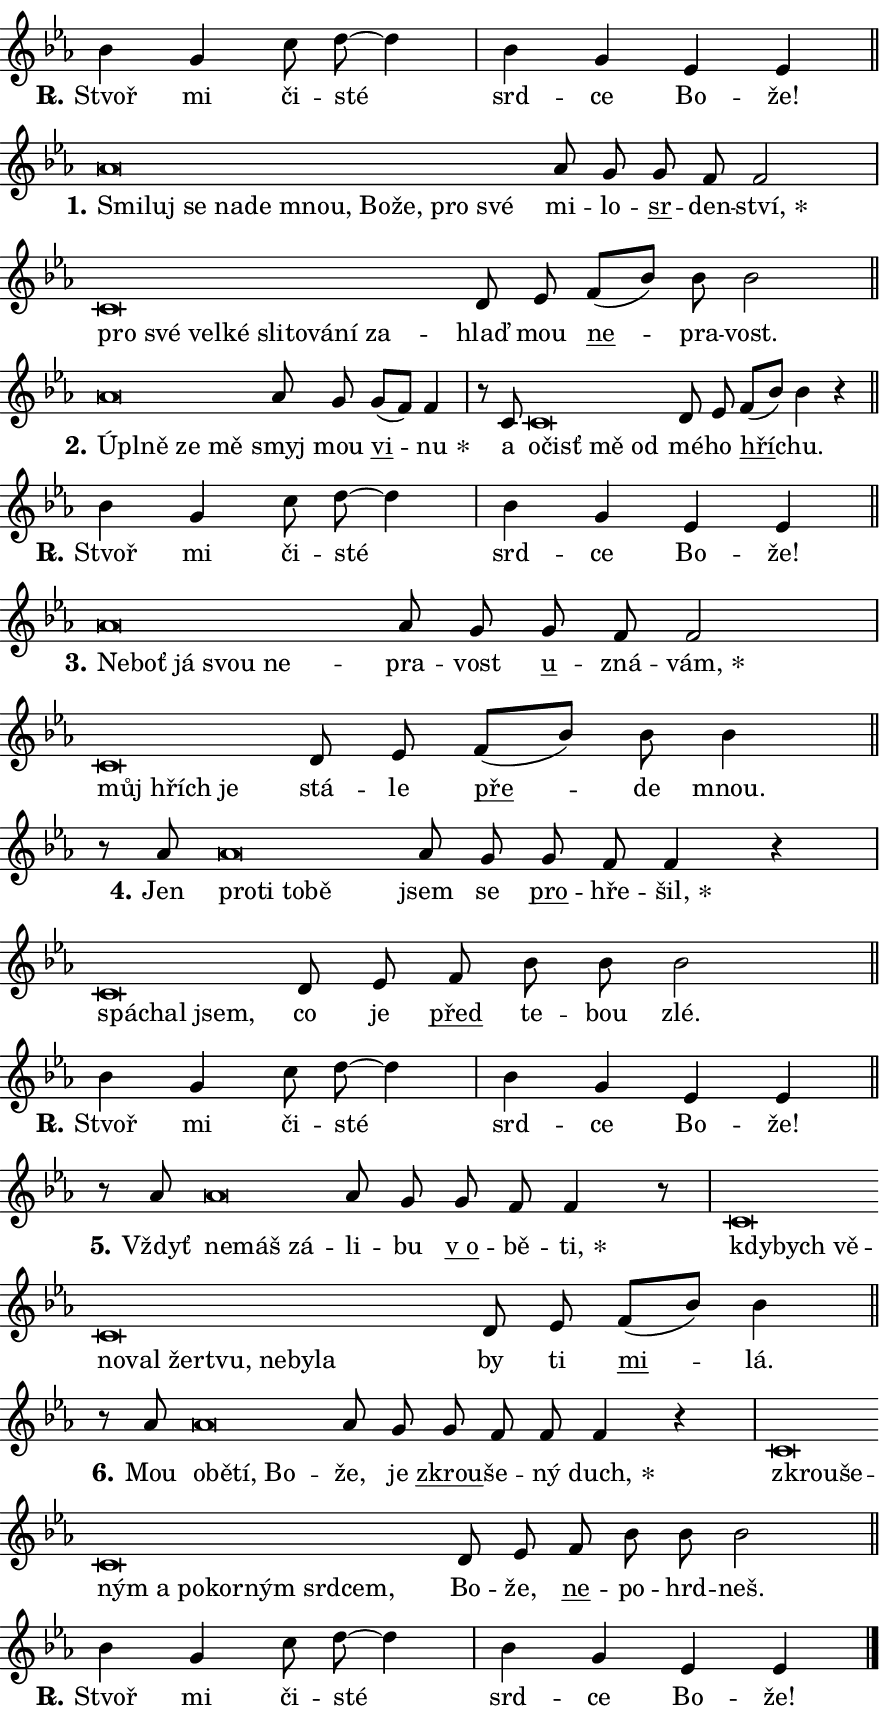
\version "2.24.0"
\header { tagline = "" }
\paper {
  indent = 0\cm
  top-margin = 0\cm
  right-margin = 0.13\cm % to fit lyric hyphens
  bottom-margin = 0\cm
  left-margin = 0\cm
  paper-width = 15\cm
  page-breaking = #ly:one-page-breaking
  system-system-spacing.basic-distance = #11
  score-system-spacing.basic-distance = #11
  ragged-last = ##f
}


%% Author: Thomas Morley
%% https://lists.gnu.org/archive/html/lilypond-user/2020-05/msg00002.html
#(define (line-position grob)
"Returns position of @var[grob} in current system:
   @code{'start}, if at first time-step
   @code{'end}, if at last time-step
   @code{'middle} otherwise
"
  (let* ((col (ly:item-get-column grob))
         (ln (ly:grob-object col 'left-neighbor))
         (rn (ly:grob-object col 'right-neighbor))
         (col-to-check-left (if (ly:grob? ln) ln col))
         (col-to-check-right (if (ly:grob? rn) rn col))
         (break-dir-left
           (and
             (ly:grob-property col-to-check-left 'non-musical #f)
             (ly:item-break-dir col-to-check-left)))
         (break-dir-right
           (and
             (ly:grob-property col-to-check-right 'non-musical #f)
             (ly:item-break-dir col-to-check-right))))
        (cond ((eqv? 1 break-dir-left) 'start)
              ((eqv? -1 break-dir-right) 'end)
              (else 'middle))))

#(define (tranparent-at-line-position vctor)
  (lambda (grob)
  "Relying on @code{line-position} select the relevant enry from @var{vctor}.
Used to determine transparency,"
    (case (line-position grob)
      ((end) (not (vector-ref vctor 0)))
      ((middle) (not (vector-ref vctor 1)))
      ((start) (not (vector-ref vctor 2))))))

noteHeadBreakVisibility =
#(define-music-function (break-visibility)(vector?)
"Makes @code{NoteHead}s transparent relying on @var{break-visibility}"
#{
  \override NoteHead.transparent =
    #(tranparent-at-line-position break-visibility)
#})

#(define delete-ledgers-for-transparent-note-heads
  (lambda (grob)
    "Reads whether a @code{NoteHead} is transparent.
If so this @code{NoteHead} is removed from @code{'note-heads} from
@var{grob}, which is supposed to be @code{LedgerLineSpanner}.
As a result ledgers are not printed for this @code{NoteHead}"
    (let* ((nhds-array (ly:grob-object grob 'note-heads))
           (nhds-list
             (if (ly:grob-array? nhds-array)
                 (ly:grob-array->list nhds-array)
                 '()))
           ;; Relies on the transparent-property being done before
           ;; Staff.LedgerLineSpanner.after-line-breaking is executed.
           ;; This is fragile ...
           (to-keep
             (remove
               (lambda (nhd)
                 (ly:grob-property nhd 'transparent #f))
               nhds-list)))
      ;; TODO find a better method to iterate over grob-arrays, similiar
      ;; to filter/remove etc for lists
      ;; For now rebuilt from scratch
      (set! (ly:grob-object grob 'note-heads)  '())
      (for-each
        (lambda (nhd)
          (ly:pointer-group-interface::add-grob grob 'note-heads nhd))
        to-keep))))

squashNotes = {
  \override NoteHead.X-extent = #'(-0.2 . 0.2)
  \override NoteHead.Y-extent = #'(-0.75 . 0)
  \override NoteHead.stencil =
    #(lambda (grob)
       (let ((pos (ly:grob-property grob 'staff-position)))
         (begin
           (if (< pos -7) (display "ERROR: Lower brevis then expected\n") (display ""))
           (if (<= pos -6) ly:text-interface::print ly:note-head::print))))
}
unSquashNotes = {
  \revert NoteHead.X-extent
  \revert NoteHead.Y-extent
  \revert NoteHead.stencil
}

hideNotes = \noteHeadBreakVisibility #begin-of-line-visible
unHideNotes = \noteHeadBreakVisibility #all-visible

% work-around for resetting accidentals
% https://lilypond.org/doc/v2.23/Documentation/notation/displaying-rhythms#unmetered-music
cadenzaMeasure = {
  \cadenzaOff
  \partial 1024 s1024
  \cadenzaOn
}

#(define-markup-command (accent layout props text) (markup?)
  "Underline accented syllable"
  (interpret-markup layout props
    #{\markup \override #'(offset . 4.3) \underline { #text }#}))

responsum = \markup \concat {
  "R" \hspace #-1.05 \path #0.1 #'((moveto 0 0.07) (lineto 0.9 0.8)) \hspace #0.05 "."
}

spaceSize = #0.6828661417322834 % exact space size for TeX Gyre Schola

\layout {
  \context {
    \Staff
    \remove "Time_signature_engraver"
    \override LedgerLineSpanner.after-line-breaking = #delete-ledgers-for-transparent-note-heads
  }
  \context {
    \Lyrics {
      \override LyricSpace.minimum-distance = \spaceSize
      \override LyricText.font-name = #"TeX Gyre Schola"
      \override LyricText.font-size = 1
      \override StanzaNumber.font-name = #"TeX Gyre Schola Bold"
      \override StanzaNumber.font-size = 1
    }
  }
  \context {
    \Score 
    \override NoteHead.text =
      #(lambda (grob) 
        (let ((pos (ly:grob-property grob 'staff-position)))
          #{\markup {
            \combine
              \halign #-0.55 \raise #(if (= pos -6) 0 0.5) \override #'(thickness . 2) \draw-line #'(3.2 . 0)
              \musicglyph "noteheads.sM1"
          }#}))
  }
}

% magnetic-lyrics.ily
%
%   written by
%     Jean Abou Samra <jean@abou-samra.fr>
%     Werner Lemberg <wl@gnu.org>
%
%   adapted by
%     Jiri Hon <jiri.hon@gmail.com>
%
% Version 2022-Apr-15

% https://www.mail-archive.com/lilypond-user@gnu.org/msg149350.html

#(define (Left_hyphen_pointer_engraver context)
   "Collect syllable-hyphen-syllable occurrences in lyrics and store
them in properties.  This engraver only looks to the left.  For
example, if the lyrics input is @code{foo -- bar}, it does the
following.

@itemize @bullet
@item
Set the @code{text} property of the @code{LyricHyphen} grob between
@q{foo} and @q{bar} to @code{foo}.

@item
Set the @code{left-hyphen} property of the @code{LyricText} grob with
text @q{foo} to the @code{LyricHyphen} grob between @q{foo} and
@q{bar}.
@end itemize

Use this auxiliary engraver in combination with the
@code{lyric-@/text::@/apply-@/magnetic-@/offset!} hook."
   (let ((hyphen #f)
         (text #f))
     (make-engraver
      (acknowledgers
       ((lyric-syllable-interface engraver grob source-engraver)
        (set! text grob)))
      (end-acknowledgers
       ((lyric-hyphen-interface engraver grob source-engraver)
        ;(when (not (grob::has-interface grob 'lyric-space-interface))
          (set! hyphen grob)));)
      ((stop-translation-timestep engraver)
       (when (and text hyphen)
         (ly:grob-set-object! text 'left-hyphen hyphen))
       (set! text #f)
       (set! hyphen #f)))))

#(define (lyric-text::apply-magnetic-offset! grob)
   "If the space between two syllables is less than the value in
property @code{LyricText@/.details@/.squash-threshold}, move the right
syllable to the left so that it gets concatenated with the left
syllable.

Use this function as a hook for
@code{LyricText@/.after-@/line-@/breaking} if the
@code{Left_@/hyphen_@/pointer_@/engraver} is active."
   (let ((hyphen (ly:grob-object grob 'left-hyphen #f)))
     (when hyphen
       (let ((left-text (ly:spanner-bound hyphen LEFT)))
         (when (grob::has-interface left-text 'lyric-syllable-interface)
           (let* ((common (ly:grob-common-refpoint grob left-text X))
                  (this-x-ext (ly:grob-extent grob common X))
                  (left-x-ext
                   (begin
                     ;; Trigger magnetism for left-text.
                     (ly:grob-property left-text 'after-line-breaking)
                     (ly:grob-extent left-text common X)))
                  ;; `delta` is the gap width between two syllables.
                  (delta (- (interval-start this-x-ext)
                            (interval-end left-x-ext)))
                  (details (ly:grob-property grob 'details))
                  (threshold (assoc-get 'squash-threshold details 0.2)))
             (when (< delta threshold)
               (let* (;; We have to manipulate the input text so that
                      ;; ligatures crossing syllable boundaries are not
                      ;; disabled.  For languages based on the Latin
                      ;; script this is essentially a beautification.
                      ;; However, for non-Western scripts it can be a
                      ;; necessity.
                      (lt (ly:grob-property left-text 'text))
                      (rt (ly:grob-property grob 'text))
                      (is-space (grob::has-interface hyphen 'lyric-space-interface))
                      (space (if is-space " " ""))
                      (extra-delta (if is-space spaceSize 0))
                      ;; Append new syllable.
                      (ltrt-space (if (and (string? lt) (string? rt))
                                (string-append lt space rt)
                                (make-concat-markup (list lt space rt))))
                      ;; Right-align `ltrt` to the right side.
                      (ltrt-space-markup (grob-interpret-markup
                               grob
                               (make-translate-markup
                                (cons (interval-length this-x-ext) 0)
                                (make-right-align-markup ltrt-space)))))
                 (begin
                   ;; Don't print `left-text`.
                   (ly:grob-set-property! left-text 'stencil #f)
                   ;; Set text and stencil (which holds all collected
                   ;; syllables so far) and shift it to the left.
                   (ly:grob-set-property! grob 'text ltrt-space)
                   (ly:grob-set-property! grob 'stencil ltrt-space-markup)
                   (ly:grob-translate-axis! grob (- (- delta extra-delta)) X))))))))))


#(define (lyric-hyphen::displace-bounds-first grob)
   ;; Make very sure this callback isn't triggered too early.
   (let ((left (ly:spanner-bound grob LEFT))
         (right (ly:spanner-bound grob RIGHT)))
     (ly:grob-property left 'after-line-breaking)
     (ly:grob-property right 'after-line-breaking)
     (ly:lyric-hyphen::print grob)))

squashThreshold = #0.4

\layout {
  \context {
    \Lyrics
    \consists #Left_hyphen_pointer_engraver
    \override LyricText.after-line-breaking =
      #lyric-text::apply-magnetic-offset!
    \override LyricHyphen.stencil = #lyric-hyphen::displace-bounds-first
    \override LyricText.details.squash-threshold = \squashThreshold
    \override LyricHyphen.minimum-distance = 0
    \override LyricHyphen.minimum-length = \squashThreshold
  }
}

squashText = \override LyricText.details.squash-threshold = 9999
unSquashText = \override LyricText.details.squash-threshold = \squashThreshold

leftText = \override LyricText.self-alignment-X = #LEFT
unLeftText = \revert LyricText.self-alignment-X

starOffset = #(lambda (grob) 
                (let ((x_offset (ly:self-alignment-interface::aligned-on-x-parent grob)))
                  (if (= x_offset 0) 0 (+ x_offset 1.2))))

star = #(define-music-function (syllable)(string?)
"Append star separator at the end of a syllable"
#{
  \once \override LyricText.X-offset = #starOffset
  \lyricmode { \markup {
    #syllable
    \override #'((font-name . "TeX Gyre Schola Bold")) \hspace #0.2 \lower #0.65 \larger "*"
  } }
#})

starAccent = #(define-music-function (syllable)(string?)
"Append star separator at the end of a syllable and make accent"
#{
  \once \override LyricText.X-offset = #starOffset
  \lyricmode { \markup {
    \accent #syllable
    \override #'((font-name . "TeX Gyre Schola Bold")) \hspace #0.2 \lower #0.65 \larger "*"
  } }
#})

breath = #(define-music-function (syllable)(string?)
"Append breathing indicator at the end of a syllable"
#{
  \lyricmode { \markup { #syllable "+" } }
#})

optionalBreath = #(define-music-function (syllable)(string?)
"Append optional breathing indicator at the end of a syllable"
#{
  \lyricmode { \markup { #syllable "(+)" } }
#})


\score {
    <<
        \new Voice = "melody" { \cadenzaOn \key es \major \relative { bes'4 g c8 d8~ d4 \cadenzaMeasure \bar "|" bes4 g \bar "" es es \cadenzaMeasure \bar "||" \break } }
        \new Lyrics \lyricsto "melody" { \lyricmode { \set stanza = \responsum
Stvoř mi či -- sté srd -- ce Bo -- že! } }
    >>
    \layout {}
}

\score {
    <<
        \new Voice = "melody" { \cadenzaOn \key es \major \relative { \squashNotes as'\breve*1/16 \hideNotes \breve*1/16 \bar "" \breve*1/16 \bar "" \breve*1/16 \bar "" \breve*1/16 \bar "" \breve*1/16 \bar "" \breve*1/16 \bar "" \breve*1/16 \bar "" \breve*1/16 \breve*1/16 \bar "" \unHideNotes \unSquashNotes as8 g \bar "" g f f2 \cadenzaMeasure \bar "|" \squashNotes c\breve*1/16 \hideNotes \breve*1/16 \bar "" \breve*1/16 \bar "" \breve*1/16 \bar "" \breve*1/16 \bar "" \breve*1/16 \bar "" \breve*1/16 \bar "" \breve*1/16 \breve*1/16 \bar "" \unHideNotes \unSquashNotes d8 es \bar "" f[( bes)] bes bes2 \cadenzaMeasure \bar "||" \break } }
        \new Lyrics \lyricsto "melody" { \lyricmode { \set stanza = "1."
\leftText Smi -- \squashText luj se na -- de mnou, Bo -- že, pro své \unLeftText \unSquashText mi -- lo -- \markup \accent sr -- den -- \star ství, \leftText pro \squashText své vel -- ké sli -- to -- vá -- ní za -- \unLeftText \unSquashText hlaď mou \markup \accent ne -- pra -- vost. } }
    >>
    \layout {}
}

\score {
    <<
        \new Voice = "melody" { \cadenzaOn \key es \major \relative { \squashNotes as'\breve*1/16 \hideNotes \breve*1/16 \bar "" \breve*1/16 \breve*1/16 \bar "" \unHideNotes \unSquashNotes as8 g \bar "" g[( f)] f4 \cadenzaMeasure \bar "|" r8 c \squashNotes c\breve*1/16 \hideNotes \breve*1/16 \bar "" \breve*1/16 \breve*1/16 \bar "" \unHideNotes \unSquashNotes d8 es \bar "" f[( bes)] bes4 r \cadenzaMeasure \bar "||" \break } }
        \new Lyrics \lyricsto "melody" { \lyricmode { \set stanza = "2."
\leftText Úpl -- \squashText ně ze mě \unLeftText \unSquashText smyj mou \markup \accent vi -- \star nu a \leftText o -- \squashText čisť mě od \unLeftText \unSquashText mé -- ho \markup \accent hří -- chu. } }
    >>
    \layout {}
}

\score {
    <<
        \new Voice = "melody" { \cadenzaOn \key es \major \relative { bes'4 g c8 d8~ d4 \cadenzaMeasure \bar "|" bes4 g \bar "" es es \cadenzaMeasure \bar "||" \break } }
        \new Lyrics \lyricsto "melody" { \lyricmode { \set stanza = \responsum
Stvoř mi či -- sté srd -- ce Bo -- že! } }
    >>
    \layout {}
}

\score {
    <<
        \new Voice = "melody" { \cadenzaOn \key es \major \relative { \squashNotes as'\breve*1/16 \hideNotes \breve*1/16 \bar "" \breve*1/16 \bar "" \breve*1/16 \breve*1/16 \bar "" \unHideNotes \unSquashNotes as8 g \bar "" g f f2 \cadenzaMeasure \bar "|" \squashNotes c\breve*1/16 \hideNotes \breve*1/16 \breve*1/16 \bar "" \unHideNotes \unSquashNotes d8 es \bar "" f[( bes)] bes bes4 \cadenzaMeasure \bar "||" \break } }
        \new Lyrics \lyricsto "melody" { \lyricmode { \set stanza = "3."
\leftText Ne -- \squashText boť já svou ne -- \unLeftText \unSquashText pra -- vost \markup \accent u -- zná -- \star vám, \leftText můj \squashText hřích je \unLeftText \unSquashText stá -- le \markup \accent pře -- de mnou. } }
    >>
    \layout {}
}

\score {
    <<
        \new Voice = "melody" { \cadenzaOn \key es \major \relative { r8 as' \squashNotes as\breve*1/16 \hideNotes \breve*1/16 \bar "" \breve*1/16 \breve*1/16 \bar "" \unHideNotes \unSquashNotes as8 g \bar "" g f f4 r \cadenzaMeasure \bar "|" \squashNotes c\breve*1/16 \hideNotes \breve*1/16 \breve*1/16 \bar "" \unHideNotes \unSquashNotes d8 es \bar "" f bes bes bes2 \cadenzaMeasure \bar "||" \break } }
        \new Lyrics \lyricsto "melody" { \lyricmode { \set stanza = "4."
Jen \leftText pro -- \squashText ti to -- bě \unLeftText \unSquashText jsem se \markup \accent pro -- hře -- \star šil, \leftText spá -- \squashText chal jsem, \unLeftText \unSquashText co je \markup \accent před te -- bou zlé. } }
    >>
    \layout {}
}

\score {
    <<
        \new Voice = "melody" { \cadenzaOn \key es \major \relative { bes'4 g c8 d8~ d4 \cadenzaMeasure \bar "|" bes4 g \bar "" es es \cadenzaMeasure \bar "||" \break } }
        \new Lyrics \lyricsto "melody" { \lyricmode { \set stanza = \responsum
Stvoř mi či -- sté srd -- ce Bo -- že! } }
    >>
    \layout {}
}

\score {
    <<
        \new Voice = "melody" { \cadenzaOn \key es \major \relative { r8 as' \squashNotes as\breve*1/16 \hideNotes \breve*1/16 \breve*1/16 \bar "" \unHideNotes \unSquashNotes as8 g \bar "" g f f4 r8 \cadenzaMeasure \bar "|" \squashNotes c\breve*1/16 \hideNotes \breve*1/16 \bar "" \breve*1/16 \bar "" \breve*1/16 \bar "" \breve*1/16 \bar "" \breve*1/16 \bar "" \breve*1/16 \bar "" \breve*1/16 \bar "" \breve*1/16 \breve*1/16 \bar "" \unHideNotes \unSquashNotes d8 es \bar "" f[( bes)] bes4 \cadenzaMeasure \bar "||" \break } }
        \new Lyrics \lyricsto "melody" { \lyricmode { \set stanza = "5."
Vždyť \leftText ne -- \squashText máš zá -- \unLeftText \unSquashText li -- bu \markup \accent "v o" -- bě -- \star ti, \leftText kdy -- \squashText bych vě -- no -- val žer -- tvu, ne -- by -- la \unLeftText \unSquashText by ti \markup \accent mi -- lá. } }
    >>
    \layout {}
}

\score {
    <<
        \new Voice = "melody" { \cadenzaOn \key es \major \relative { r8 as' \squashNotes as\breve*1/16 \hideNotes \breve*1/16 \bar "" \breve*1/16 \breve*1/16 \bar "" \unHideNotes \unSquashNotes as8 g \bar "" g f f f4 r \cadenzaMeasure \bar "|" \squashNotes c\breve*1/16 \hideNotes \breve*1/16 \bar "" \breve*1/16 \bar "" \breve*1/16 \bar "" \breve*1/16 \bar "" \breve*1/16 \bar "" \breve*1/16 \bar "" \breve*1/16 \breve*1/16 \bar "" \unHideNotes \unSquashNotes d8 es \bar "" f bes bes bes2 \cadenzaMeasure \bar "||" \break } }
        \new Lyrics \lyricsto "melody" { \lyricmode { \set stanza = "6."
Mou \leftText o -- \squashText bě -- tí, Bo -- \unLeftText \unSquashText že, je \markup \accent zkrou -- še -- ný \star duch, \leftText zkrou -- \squashText še -- ným a po -- kor -- ným srd -- cem, \unLeftText \unSquashText Bo -- že, \markup \accent ne -- po -- hrd -- neš. } }
    >>
    \layout {}
}

\score {
    <<
        \new Voice = "melody" { \cadenzaOn \key es \major \relative { bes'4 g c8 d8~ d4 \cadenzaMeasure \bar "|" bes4 g \bar "" es es \cadenzaMeasure \bar "||" \break } \bar "|." }
        \new Lyrics \lyricsto "melody" { \lyricmode { \set stanza = \responsum
Stvoř mi či -- sté srd -- ce Bo -- že! } }
    >>
    \layout {}
}
